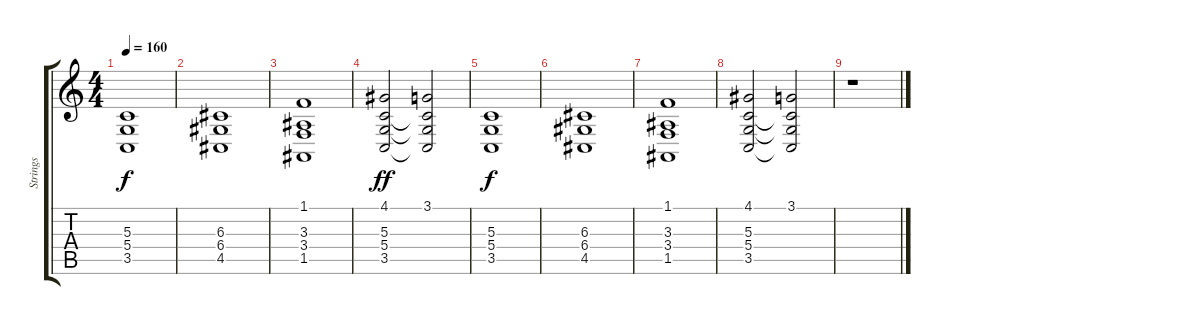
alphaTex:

\track ("Strings" "Strings") {instrument stringensemble1}
\staff {score tabs}
\tuning (E4 B3 G3 D3 A2 E2) {hide}
\ts (4 4)
\tempo 160
\clef g2
\ks c
(5.3 5.4 3.5).1{dy f volume 10} |
(6.3 6.4 4.5).1 |
(1.1 3.3 3.4 1.5).1 |
(4.1 5.3 5.4 3.5).2{dy ff} (3.1 5.3{t} 5.4{t} 3.5{t}).2 |
(5.3 5.4 3.5).1{dy f volume 6 instrument stringensemble1} |
(6.3 6.4 4.5).1 |
(1.1 3.3 3.4 1.5).1 |
(4.1 5.3 5.4 3.5).2 (3.1 5.3{t} 5.4{t} 3.5{t}).2 |
r.1
